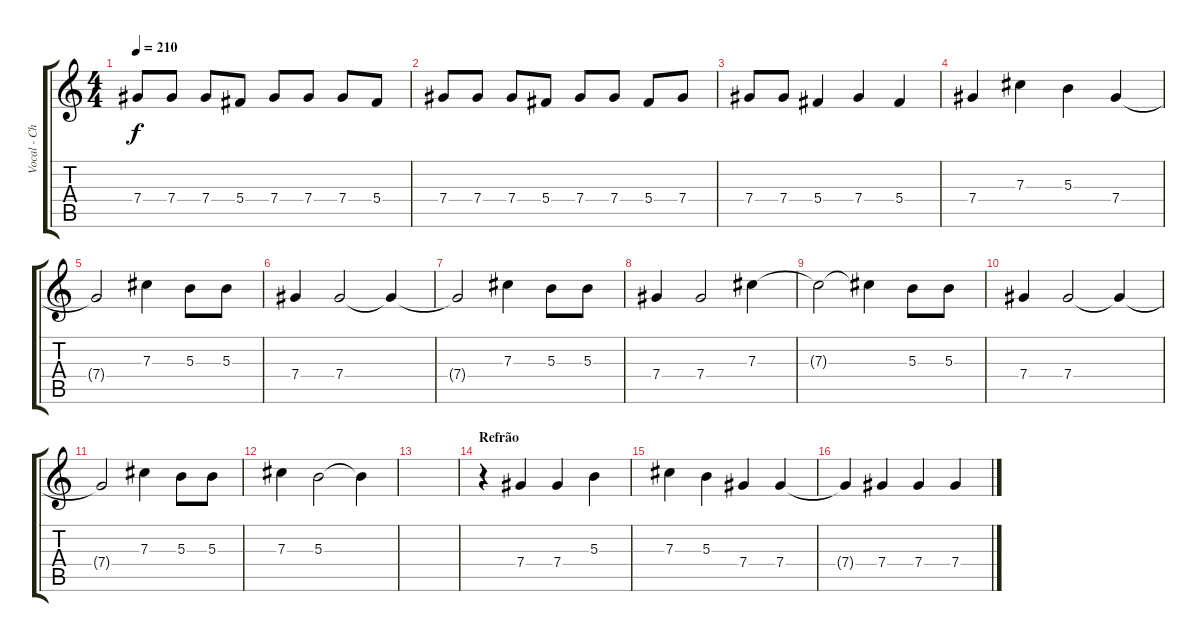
\track ("Vocal - Chorão" "Vocal - Ch") {instrument distortionguitar}
\staff {score tabs}
\tuning (Eb4 Bb3 Gb3 Db3 Ab2 Eb2) {hide}
\ts (4 4)
\tempo 210
\clef g2
\ks c
7.4{t}.8{dy f} 7.4.8 7.4.8 5.4.8 7.4.8 7.4.8 7.4.8 5.4.8 |
7.4.8 7.4.8 7.4.8 5.4.8 7.4.8 7.4.8 5.4.8 7.4.8 |
7.4.8 7.4.8 5.4.4 7.4.4 5.4.4 |
7.4.4 7.3.4 5.3.4 7.4.4 |
7.4{t}.2 7.3.4 5.3.8 5.3.8 |
7.4.4 7.4.2 7.4{t}.4 |
7.4{t}.2 7.3.4 5.3.8 5.3.8 |
7.4.4 7.4.2 7.3.4 |
7.3{t}.2 7.3{t}.4 5.3.8 5.3.8 |
7.4.4 7.4.2 7.4{t}.4 |
7.4{t}.2 7.3.4 5.3.8 5.3.8 |
7.3.4 5.3.2 5.3{t}.4 |
|
\section ("" "Refrão")
r.4 7.4.4 7.4.4 5.3.4 |
7.3.4 5.3.4 7.4.4 7.4.4 |
7.4{t}.4 7.4.4 7.4.4 7.4.4
